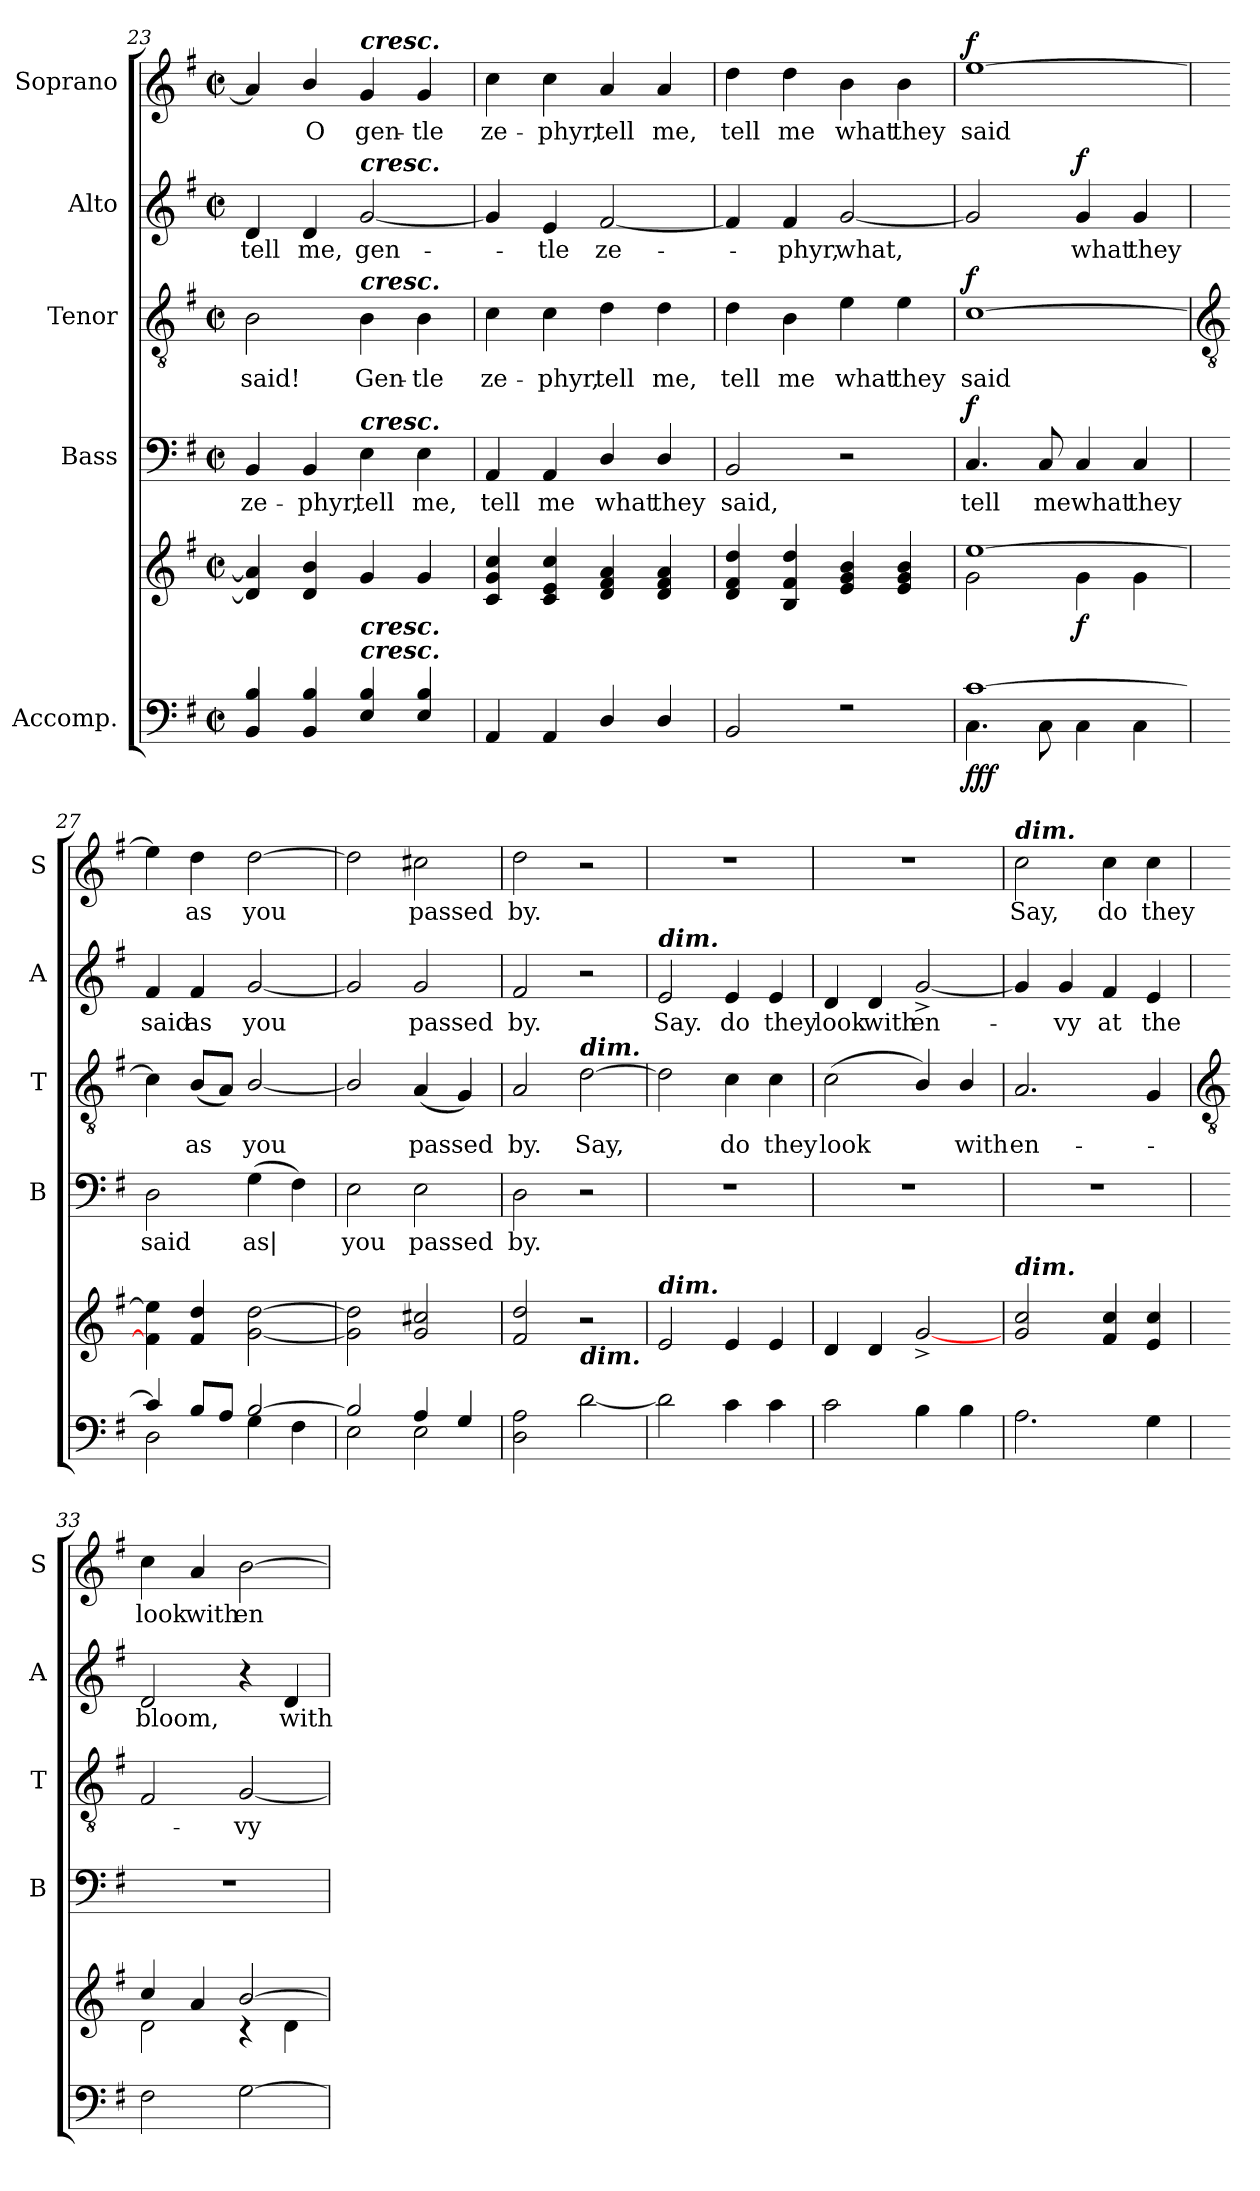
**kern	**kern	**dynam	**kern	**text	**dynam	**kern	**text	**dynam	**kern	**text	**dynam	**kern	**text	**dynam
*part5	*part5	*part5	*part4	*part4	*part4	*part3	*part3	*part3	*part2	*part2	*part2	*part1	*part1	*part1
*staff6	*staff5	*staff5/6	*staff4	*staff4	*staff4	*staff3	*staff3	*staff3	*staff2	*staff2	*staff2	*staff1	*staff1	*staff1
*I"Accomp.	*	*	*I"Bass	*	*	*I"Tenor	*	*	*I"Alto	*	*	*I"Soprano	*	*
*	*	*	*I'B	*	*	*I'T	*	*	*I'A	*	*	*I'S	*	*
*clefF4	*clefG2	*	*clefF4	*	*	*clefGv2	*	*	*clefG2	*	*	*clefG2	*	*
*k[f#]	*k[f#]	*	*k[f#]	*	*	*k[f#]	*	*	*k[f#]	*	*	*k[f#]	*	*
*G:	*G:	*	*G:	*	*	*G:	*	*	*G:	*	*	*G:	*	*
*M2/2	*M2/2	*	*M2/2	*	*	*M2/2	*	*	*M2/2	*	*	*M2/2	*	*
*met(c|)	*met(c|)	*	*met(c|)	*	*	*met(c|)	*	*	*met(c|)	*	*	*met(c|)	*	*
=23	=23	=23	=23	=23	=23	=23	=23	=23	=23	=23	=23	=23	=23	=23
*^	*^	*	*	*	*	*	*	*	*	*	*	*	*	*
!	!	!	!	!	!	!LO:LY:b	!	!	!LO:LY:b	!	!	!LO:LY:b	!	!	!	!
4BB 4B	1ryy	4d] 4a]	1ryy	.	4BB	ze-	.	2B	said!	.	4d	tell	.	4a]	.	.
!	!	!	!	!	!	!LO:LY:b	!	!	!	!	!	!LO:LY:b	!	!	!LO:LY:b	!
4BB 4B	.	4d/ 4b/	.	.	4BB	-phyr,	.	.	.	.	4d	me,	.	4b/	O	.
!	!	!	!	!	!	!	!	!	!	!	!	!	!	!LO:TX:a:Bi:t=cresc.	!	!
!	!	!	!	!	!	!	!	!	!	!	!LO:TX:a:Bi:t=cresc.	!	!	!	!	!
!	!	!	!	!	!	!	!	!LO:TX:a:Bi:t=cresc.	!	!	!	!	!	!	!	!
!	!	!	!	!	!LO:TX:a:Bi:t=cresc.	!	!	!	!	!	!	!	!	!	!	!
!	!	!LO:TX:b:Bi:t=cresc.	!	!	!	!	!	!	!	!	!	!	!	!	!	!
!LO:TX:a:Bi:t=cresc.	!	!	!	!	!	!	!	!	!	!	!	!	!	!	!	!
!	!	!	!	!	!	!LO:LY:b	!	!	!LO:LY:b	!	!	!LO:LY:b	!	!	!LO:LY:b	!
4E 4B	.	4g	.	.	4E	tell	.	4B	Gen-	.	[2g	gen-	.	4g	gen-	.
!	!	!	!	!	!	!LO:LY:b	!	!	!LO:LY:b	!	!	!	!	!	!LO:LY:b	!
4E 4B	.	4g	.	.	4E	me,	.	4B	-tle	.	.	.	.	4g	-tle	.
=24	=24	=24	=24	=24	=24	=24	=24	=24	=24	=24	=24	=24	=24	=24	=24	=24
!	!	!	!	!	!	!LO:LY:b	!	!	!LO:LY:b	!	!	!	!	!	!LO:LY:b	!
4AA	1ryy	4c 4g 4cc	1ryy	.	4AA	tell	.	4c	ze-	.	4g]	.	.	4cc	ze-	.
!	!	!	!	!	!	!LO:LY:b	!	!	!LO:LY:b	!	!	!LO:LY:b	!	!	!LO:LY:b	!
4AA	.	4c 4e 4cc	.	.	4AA	me	.	4c	-phyr,	.	4e	tle	.	4cc	-phyr,	.
!	!	!	!	!	!	!LO:LY:b	!	!	!LO:LY:b	!	!	!LO:LY:b	!	!	!LO:LY:b	!
4D/	.	4d 4f# 4a	.	.	4D/	what	.	4d	tell	.	[2f#	ze-	.	4a	tell	.
!	!	!	!	!	!	!LO:LY:b	!	!	!LO:LY:b	!	!	!	!	!	!LO:LY:b	!
4D/	.	4d 4f# 4a	.	.	4D/	they	.	4d	me,	.	.	.	.	4a	me,	.
=25	=25	=25	=25	=25	=25	=25	=25	=25	=25	=25	=25	=25	=25	=25	=25	=25
!	!	!	!	!	!	!LO:LY:b	!	!	!LO:LY:b	!	!	!	!	!	!LO:LY:b	!
2BB	1ryy	4d 4f# 4dd	1ryy	.	2BB	said,	.	4d	tell	.	4f#]	.	.	4dd	tell	.
!	!	!	!	!	!	!	!	!	!LO:LY:b	!	!	!LO:LY:b	!	!	!LO:LY:b	!
.	.	4B 4f# 4dd	.	.	.	.	.	4B	me	.	4f#	phyr,	.	4dd	me	.
!	!	!	!	!	!	!	!	!	!LO:LY:b	!	!	!LO:LY:b	!	!	!LO:LY:b	!
2r	.	4e 4g 4b	.	.	2r	.	.	4e	what	.	[2g	what,	.	4b	what	.
!	!	!	!	!	!	!	!	!	!LO:LY:b	!	!	!	!	!	!LO:LY:b	!
.	.	4e 4g 4b	.	.	.	.	.	4e	they	.	.	.	.	4b	they	.
=26	=26	=26	=26	=26	=26	=26	=26	=26	=26	=26	=26	=26	=26	=26	=26	=26
!	!	!	!	!LO:DY:b=2	!	!LO:LY:b	!	!	!LO:LY:b	!	!	!	!	!	!LO:LY:b	!
!	!	!	!	!LO:DY:n=1:b=2	!	!	!	!	!	!	!	!	!	!	!	!
!	!	!	!	!LO:DY:n=2:b	!	!	!LO:DY:b	!	!	!LO:DY:b	!	!	!	!	!	!LO:DY:b
[1c	4.C\	[1ee	2g\	f f f	4.C	tell	f	[1c	said	f	2g]	.	.	[1ee	said	f
!	!	!	!	!	!	!LO:LY:b	!	!	!	!	!	!	!	!	!	!
.	8C\	.	.	.	8C	me	.	.	.	.	.	.	.	.	.	.
!	!	!	!	!LO:DY:n=3:b	!	!LO:LY:b	!	!	!	!	!	!LO:LY:b	!LO:DY:b	!	!	!
.	4C\	.	4g\	f	4C	what	.	.	.	.	4g	what	f	.	.	.
!	!	!	!	!	!	!LO:LY:b	!	!	!	!	!	!LO:LY:b	!	!	!	!
.	4C\	.	4g\	.	4C	they	.	.	.	.	4g	they	.	.	.	.
*	*	*v	*v	*	*	*	*	*	*	*	*	*	*	*	*	*
!!LO:LB:g=z
=27	=27	=27	=27	=27	=27	=27	=27	=27	=27	=27	=27	=27	=27	=27	=27
*	*	*	*	*	*	*	*clefGv2	*	*	*	*	*	*	*	*
*	*	*^	*	*	*	*	*	*	*	*	*	*	*	*	*
!	!	!	!	!	!	!LO:LY:b	!	!	!	!	!	!LO:LY:b	!	!	!	!
*	*	*v	*v	*	*	*	*	*	*	*	*	*	*	*	*	*
4c/]	2D\	4f#] 4ee]	.	2D	said	.	4c]	.	.	4f#	said	.	4ee]	.	.
!	!	!	!	!	!	!	!	!LO:LY:b	!	!	!LO:LY:b	!	!	!LO:LY:b	!
8B/L	.	4f# 4dd	.	.	.	.	(<8BL	as	.	4f#	as	.	4dd	as	.
8A/J	.	.	.	.	.	.	8AJ)	.	.	.	.	.	.	.	.
!	!	!	!	!	!LO:LY:b	!	!	!LO:LY:b	!	!	!LO:LY:b	!	!	!LO:LY:b	!
[2B/	4G\	[2g [2dd	.	(>4G	as|	.	[2B/	you	.	[2g	you	.	[2dd	you	.
.	4F#\	.	.	4F#)	.	.	.	.	.	.	.	.	.	.	.
=28	=28	=28	=28	=28	=28	=28	=28	=28	=28	=28	=28	=28	=28	=28	=28
!	!	!	!	!	!LO:LY:b	!	!	!	!	!	!	!	!	!	!
2B/]	2E\	2g] 2dd]	.	2E	you	.	2B/]	.	.	2g]	.	.	2dd]	.	.
!	!	!	!	!	!LO:LY:b	!	!	!LO:LY:b	!	!	!LO:LY:b	!	!	!LO:LY:b	!
4A/	2E\	2g 2cc#X	.	2E	passed	.	(<4A	passed	.	2g	passed	.	2cc#X	passed	.
4G/	.	.	.	.	.	.	4G)	.	.	.	.	.	.	.	.
=29	=29	=29	=29	=29	=29	=29	=29	=29	=29	=29	=29	=29	=29	=29	=29
!	!	!	!	!	!LO:LY:b	!	!	!LO:LY:b	!	!	!LO:LY:b	!	!	!LO:LY:b	!
1ryy	2D\ 2A\	2f# 2dd	.	2D	by.	.	2A	by.	.	2f#	by.	.	2dd	by.	.
!	!	!	!	!	!	!	!LO:TX:a:Bi:t=dim.	!	!	!	!	!	!	!	!
!	!LO:TX:a:Bi:t=dim.	!	!	!	!	!	!	!	!	!	!	!	!	!	!
!	!	!	!	!	!	!	!	!LO:LY:b	!	!	!	!	!	!	!
.	[2d\	2r	.	2r	.	.	[2d	Say,	.	2r	.	.	2r	.	.
=30	=30	=30	=30	=30	=30	=30	=30	=30	=30	=30	=30	=30	=30	=30	=30
!	!	!	!	!	!	!	!	!	!	!LO:TX:a:Bi:t=dim.	!	!	!	!	!
!	!	!LO:TX:a:Bi:t=dim.	!	!	!	!	!	!	!	!	!	!	!	!	!
!	!	!	!	!	!	!	!	!	!	!	!LO:LY:b	!	!	!	!
1ryy	2d\]	2e	.	1r	.	.	2d]	.	.	2e	Say.	.	1r	.	.
!	!	!	!	!	!	!	!	!LO:LY:b	!	!	!LO:LY:b	!	!	!	!
.	4c\	4e	.	.	.	.	4c	do	.	4e	do	.	.	.	.
!	!	!	!	!	!	!	!	!LO:LY:b	!	!	!LO:LY:b	!	!	!	!
.	4c\	4e	.	.	.	.	4c	they	.	4e	they	.	.	.	.
=31	=31	=31	=31	=31	=31	=31	=31	=31	=31	=31	=31	=31	=31	=31	=31
!	!	!	!	!	!	!	!	!LO:LY:b	!	!	!LO:LY:b	!	!	!	!
1ryy	2c\	4d	.	1r	.	.	(<2c	look	.	4d	look	.	1r	.	.
!	!	!	!	!	!	!	!	!	!	!	!LO:LY:b	!	!	!	!
.	.	4d	.	.	.	.	.	.	.	4d	with	.	.	.	.
!	!	!	!	!	!	!	!	!	!	!	!LO:LY:b	!	!	!	!
.	4B\	[2g^	.	.	.	.	4B/)	.	.	[2g^	en-	.	.	.	.
!	!	!	!	!	!	!	!	!LO:LY:b	!	!	!	!	!	!	!
.	4B\	.	.	.	.	.	4B/	with	.	.	.	.	.	.	.
=32	=32	=32	=32	=32	=32	=32	=32	=32	=32	=32	=32	=32	=32	=32	=32
!	!	!	!	!	!	!	!	!	!	!	!	!	!LO:TX:a:Bi:t=dim.	!	!
!	!	!LO:TX:a:Bi:t=dim.	!	!	!	!	!	!	!	!	!	!	!	!	!
!	!	!	!	!	!	!	!	!LO:LY:b	!	!	!	!	!	!LO:LY:b	!
1ryy	2.A\	2g 2cc	.	1r	.	.	2.A	en-	.	4g]	.	.	2cc	Say,	.
!	!	!	!	!	!	!	!	!	!	!	!LO:LY:b	!	!	!	!
.	.	.	.	.	.	.	.	.	.	4g	vy	.	.	.	.
!	!	!	!	!	!	!	!	!	!	!	!LO:LY:b	!	!	!LO:LY:b	!
.	.	4f# 4cc	.	.	.	.	.	.	.	4f#	at	.	4cc	do	.
!	!	!	!	!	!	!	!	!	!	!	!LO:LY:b	!	!	!LO:LY:b	!
.	4G\	4e 4cc	.	.	.	.	4G	.	.	4e	the	.	4cc	they	.
*v	*v	*	*	*	*	*	*	*	*	*	*	*	*	*	*
!!LO:LB:g=z
=33	=33	=33	=33	=33	=33	=33	=33	=33	=33	=33	=33	=33	=33	=33
*	*	*	*	*	*	*clefGv2	*	*	*	*	*	*	*	*
*^	*^	*	*	*	*	*	*	*	*	*	*	*	*	*
!	!	!	!	!	!	!	!	!	!	!	!	!LO:LY:b	!	!	!LO:LY:b	!
*v	*v	*	*	*	*	*	*	*	*	*	*	*	*	*	*	*
2F#	4cc/	2d\	.	1r	.	.	2F#	.	.	2d	bloom,	.	4cc	look	.
!	!	!	!	!	!	!	!	!	!	!	!	!	!	!LO:LY:b	!
.	4a/	.	.	.	.	.	.	.	.	.	.	.	4a	with	.
!	!	!	!	!	!	!	!	!LO:LY:b	!	!	!	!	!	!LO:LY:b	!
[2G	[2b/	4r	.	.	.	.	[2G	vy	.	4r	.	.	[2b	en-	.
!	!	!	!	!	!	!	!	!	!	!	!LO:LY:b	!	!	!	!
.	.	4d\	.	.	.	.	.	.	.	4d	with	.	.	.	.
*	*v	*v	*	*	*	*	*	*	*	*	*	*	*	*	*
=	=	=	=	=	=	=	=	=	=	=	=	=	=	=
*-	*-	*-	*-	*-	*-	*-	*-	*-	*-	*-	*-	*-	*-	*-
